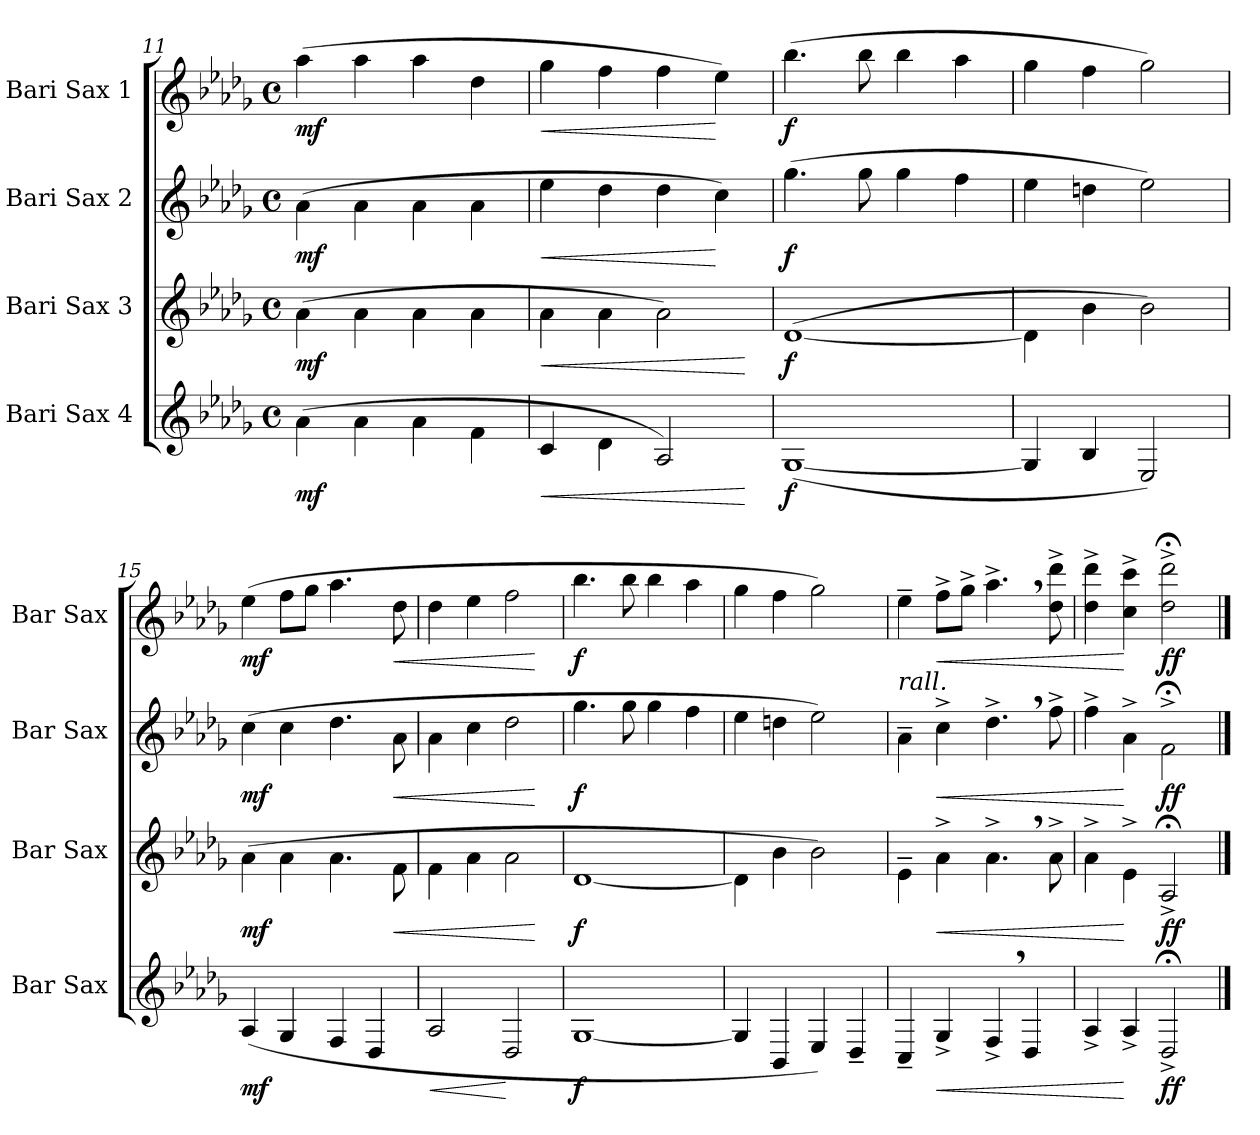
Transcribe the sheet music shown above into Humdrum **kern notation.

**kern	**dynam	**kern	**dynam	**kern	**dynam	**kern	**dynam
*part4	*part4	*part3	*part3	*part2	*part2	*part1	*part1
*staff4	*staff4	*staff3	*staff3	*staff2	*staff2	*staff1	*staff1
*I"Bari Sax 4	*	*I"Bari Sax 3	*	*I"Bari Sax 2	*	*I"Bari Sax 1	*
*I'Bar Sax	*	*I'Bar Sax	*	*I'Bar Sax	*	*I'Bar Sax	*
*clefG2	*	*clefG2	*	*clefG2	*	*clefG2	*
*ITrd12c21	*	*ITrd12c21	*	*ITrd12c21	*	*ITrd12c21	*
*k[b-e-a-d-g-]	*	*k[b-e-a-d-g-]	*	*k[b-e-a-d-g-]	*	*k[b-e-a-d-g-]	*
*D-:	*	*D-:	*	*D-:	*	*D-:	*
*M4/4	*	*M4/4	*	*M4/4	*	*M4/4	*
*met(c)	*	*met(c)	*	*met(c)	*	*met(c)	*
=11	=11	=11	=11	=11	=11	=11	=11
!	!LO:DY:b	!	!LO:DY:b	!	!LO:DY:b	!	!LO:DY:b
(>4A-\	mf	(>4A-\	mf	(>4A-\	mf	(>4a-\	mf
4A-\	.	4A-\	.	4A-\	.	4a-\	.
4A-\	.	4A-\	.	4A-\	.	4a-\	.
4F\	.	4A-\	.	4A-\	.	4d-\	.
=12	=12	=12	=12	=12	=12	=12	=12
!	!LO:HP:b	!	!LO:HP:b	!	!LO:HP:b	!	!LO:HP:b
4C/	<	4A-\	<	4e-\	<	4g-\	<
4D-\	.	4A-\	.	4d-\	.	4f\	.
2AA-/)	.	2A-\)	.	4d-\	.	4f\	.
.	.	.	.	4c\)	[	4e-\)	[
.	[	.	[	.	.	.	.
=13	=13	=13	=13	=13	=13	=13	=13
!	!LO:DY:b	!	!LO:DY:b	!	!LO:DY:b	!	!LO:DY:b
(>[1GG-	f	(>[1D-	f	(>4.g-\	f	(>4.b-\	f
.	.	.	.	8g-\	.	8b-\	.
.	.	.	.	4g-\	.	4b-\	.
.	.	.	.	4f\	.	4a-\	.
=14	=14	=14	=14	=14	=14	=14	=14
4GG-/]	.	4D-\]	.	4e-\	.	4g-\	.
4BB-/	.	4B-\	.	4dn\	.	4f\	.
2EE-/)	.	2B-\)	.	2e-\)	.	2g-\)	.
!!LO:PB:g=z
=15	=15	=15	=15	=15	=15	=15	=15
!	!LO:DY:b	!	!LO:DY:b	!	!LO:DY:b	!	!LO:DY:b
(4AA-/	mf	(>4A-\	mf	(>4c\	mf	(>4e-\	mf
4GG-/	.	4A-\	.	4c\	.	8f\L	.
.	.	.	.	.	.	8g-\J	.
4FF/	.	4.A-\	.	4.d-\	.	4.a-\	.
4DD-/	.	.	.	.	.	.	.
!	!	!	!LO:HP:b	!	!LO:HP:b	!	!LO:HP:b
.	.	8F\	<	8A-\	<	8d-\	<
=16	=16	=16	=16	=16	=16	=16	=16
!	!LO:HP:b	!	!	!	!	!	!
2AA-/	<	4F\	.	4A-\	.	4d-\	.
.	.	4A-\	.	4c\	.	4e-\	.
2DD-/	[	2A-\	.	2d-\	.	2f\	.
.	.	.	[	.	[	.	[
=17	=17	=17	=17	=17	=17	=17	=17
!	!LO:DY:b	!	!LO:DY:b	!	!LO:DY:b	!	!LO:DY:b
[1GG-	f	[1D-	f	4.g-\	f	4.b-\	f
.	.	.	.	8g-\	.	8b-\	.
.	.	.	.	4g-\	.	4b-\	.
.	.	.	.	4f\	.	4a-\	.
=18	=18	=18	=18	=18	=18	=18	=18
4GG-/]	.	4D-\]	.	4e-\	.	4g-\	.
4BBB-/	.	4B-\	.	4dn\	.	4f\	.
4EE-/)	.	2B-\)	.	2e-\)	.	2g-\)	.
4DD-~</	.	.	.	.	.	.	.
=19	=19	=19	=19	=19	=19	=19	=19
!	!	!	!	!	!	!LO:TX:b:i:t=rall.	!
4CC~</	.	4E-~>\	.	4A-~>\	.	4e-~>\	.
!	!LO:HP:b	!	!LO:HP:b	!	!LO:HP:b	!	!LO:HP:b
4GG-^</	<	4A-^>\	<	4c^>\	<	8f^>\L	<
.	.	.	.	.	.	8g-^>\J	.
4FF^<,>/	.	4.A-^>,>\	.	4.d-i^>,>\	.	4.a-^>,>\	.
4DD-/	.	.	.	.	.	.	.
.	.	8A-^>\	.	8f^>\	.	8d-\^> 8dd-\^>	.
=20	=20	=20	=20	=20	=20	=20	=20
4AA-^</	.	4A-^>\	.	4f^>\	.	4d-\^> 4dd-\^>	.
4AA-^</	[	4E-^>\	[	4A-^>\	[	4c\^> 4cc\^>	[
!	!LO:DY:b	!	!LO:DY:b	!	!LO:DY:b	!	!LO:DY:b
2DD-;<^</	ff	2AA-;<^</	ff	2F;<^>\	ff	2d-\;<^> 2dd-\;<^>	ff
==	==	==	==	==	==	==	==
*-	*-	*-	*-	*-	*-	*-	*-
